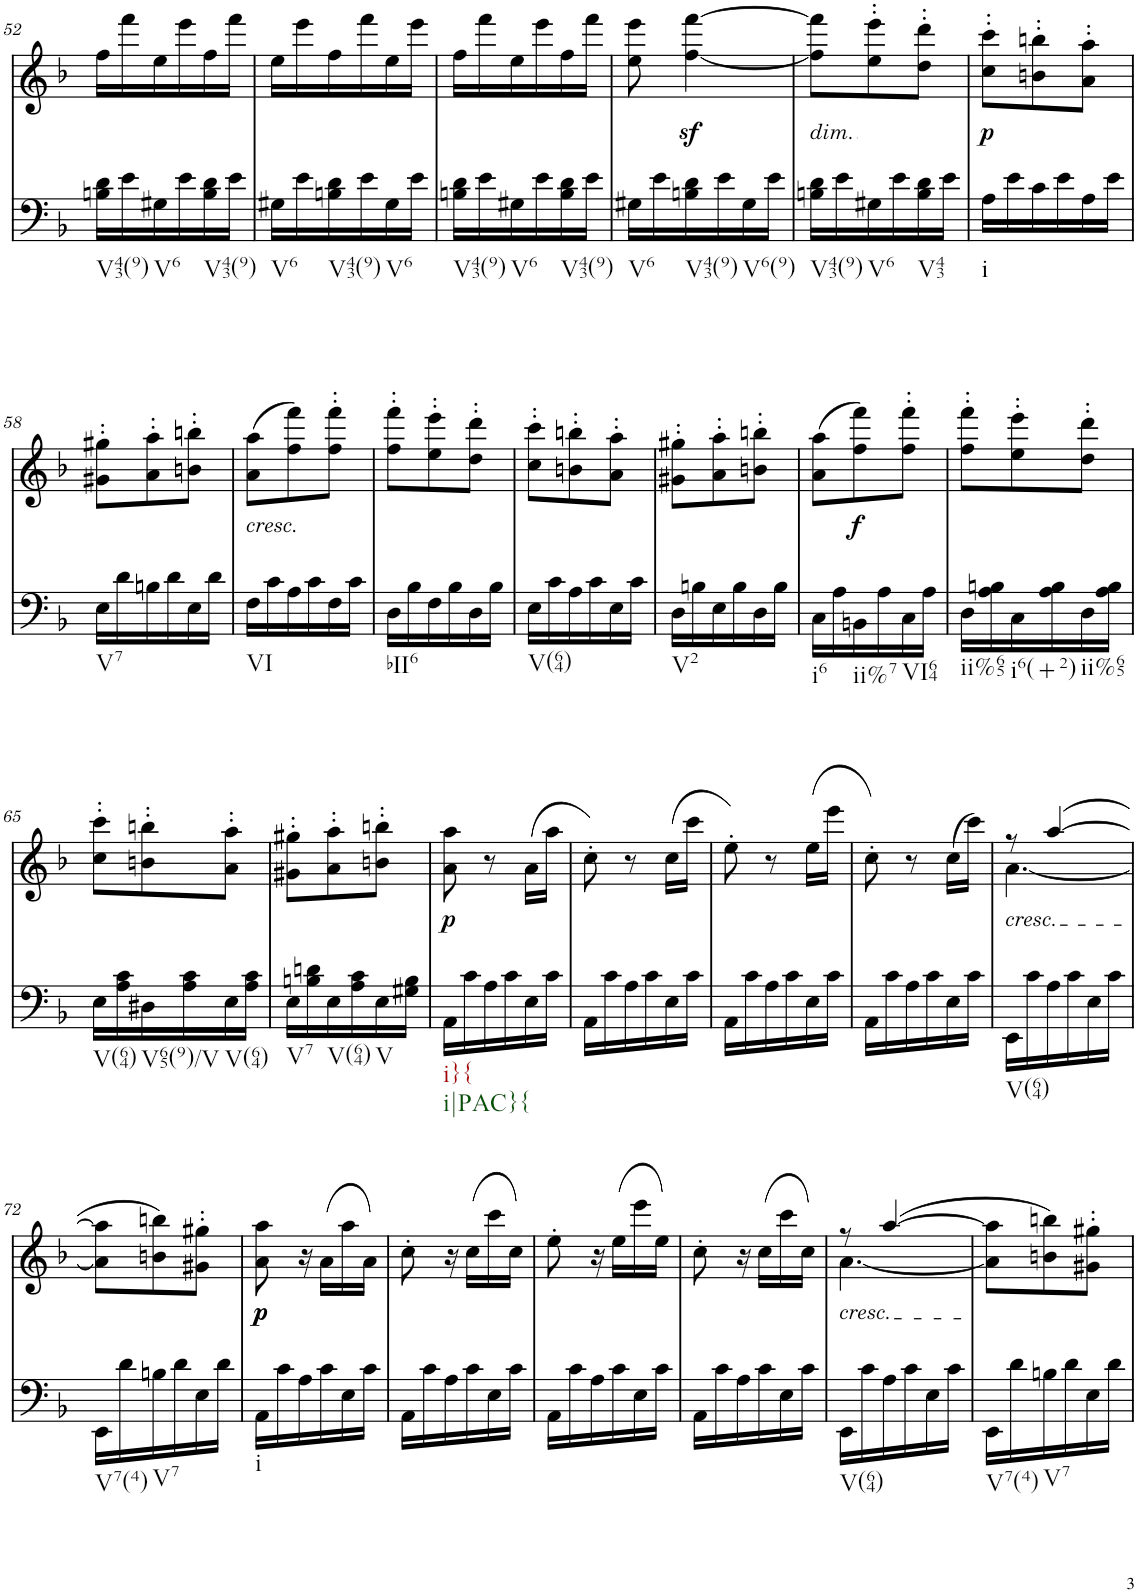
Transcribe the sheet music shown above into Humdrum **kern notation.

**kern	**kern	**text	**dynam
*part2	*part1	*part1	*part1
*staff2	*staff1	*staff1	*staff1
*I"Piano	*I"Piano	*	*
*I'Pno	*I'Pno	*	*
!!LO:PB:g=z
*clefF4	*clefG2	*	*
*k[b-]	*k[b-]	*	*
*d:	*d:	*	*
*M3/8	*M3/8	*	*
=52	=52	=52	=52
!LO:TX:b:t=V43(9)	!	!	!
16Bn\ 16d\LL	16ff\LL	.	.
16e\	16fff\	.	.
!LO:TX:b:t=V6	!	!	!
16G#X\	16ee\	.	.
16e\	16eee\	.	.
!LO:TX:b:t=V43(9)	!	!	!
16B\ 16d\	16ff\	.	.
16e\JJ	16fff\JJ	.	.
=53	=53	=53	=53
!LO:TX:b:t=V6	!	!	!
16G#X\LL	16ee\LL	.	.
16e\	16eee\	.	.
!LO:TX:b:t=V43(9)	!	!	!
16Bn\ 16d\	16ff\	.	.
16e\	16fff\	.	.
!LO:TX:b:t=V6	!	!	!
16G#\	16ee\	.	.
16e\JJ	16eee\JJ	.	.
=54	=54	=54	=54
!LO:TX:b:t=V43(9)	!	!	!
16Bn\ 16d\LL	16ff\LL	.	.
16e\	16fff\	.	.
!LO:TX:b:t=V6	!	!	!
16G#X\	16ee\	.	.
16e\	16eee\	.	.
!LO:TX:b:t=V43(9)	!	!	!
16B\ 16d\	16ff\	.	.
16e\JJ	16fff\JJ	.	.
=55	=55	=55	=55
!LO:TX:b:t=V6	!	!	!
16G#X\LL	8ee\ 8eee\	.	.
16e\	.	.	.
!LO:TX:b:t=V43(9)	!	!	!
16Bn\ 16d\	[4ff\z< [4fff\z<	.	.
16e\	.	.	.
!LO:TX:b:t=V6(9)	!	!	!
16G#\	.	.	.
16e\JJ	.	.	.
=56	=56	=56	=56
!	!LO:TX:b:i:t=dim.	!	!
!LO:TX:b:t=V43(9)	!	!	!
16Bn\ 16d\LL	8ff\] 8fff\]L	.	.
16e\	.	.	.
!LO:TX:b:t=V6	!	!	!
16G#X\	8ee\' 8eee\'	.	.
16e\	.	.	.
!LO:TX:b:t=V43	!	!	!
16B\ 16d\	8dd\' 8ddd\'J	.	.
16e\JJ	.	.	.
=57	=57	=57	=57
!LO:TX:b:t=i	!	!	!
!	!	!LO:LY:b	!LO:DY:b
16A\LL	8cc\' 8ccc\'L	p	p
16e\	.	.	.
16c\	8bn\' 8bbn\'	.	.
16e\	.	.	.
16A\	8a\' 8aa\'J	.	.
16e\JJ	.	.	.
!!LO:LB:g=z
=58	=58	=58	=58
!LO:TX:b:t=V7	!	!	!
16E\LL	8g#X\' 8gg#X\'L	.	.
16d\	.	.	.
16Bn\	8a\' 8aa\'	.	.
16d\	.	.	.
16E\	8bn\' 8bbn\'J	.	.
16d\JJ	.	.	.
=59	=59	=59	=59
!	!LO:TX:b:i:t=cresc.	!	!
!LO:TX:b:t=VI	!	!	!
16F\LL	(8a\ 8aa\L	.	.
16c\	.	.	.
16A\	8ff\ 8fff\)	.	.
16c\	.	.	.
16F\	8ff\' 8fff\'J	.	.
16c\JJ	.	.	.
=60	=60	=60	=60
!LO:TX:b:t=bII6	!	!	!
16D\LL	8ff\' 8fff\'L	.	.
16B-\	.	.	.
16F\	8ee\' 8eee\'	.	.
16B-\	.	.	.
16D\	8dd\' 8ddd\'J	.	.
16B-\JJ	.	.	.
=61	=61	=61	=61
!LO:TX:b:t=V(64)	!	!	!
16E\LL	8cc\' 8ccc\'L	.	.
16c\	.	.	.
16A\	8bn\' 8bbn\'	.	.
16c\	.	.	.
16E\	8a\' 8aa\'J	.	.
16c\JJ	.	.	.
=62	=62	=62	=62
!LO:TX:b:t=V2	!	!	!
16D\LL	8g#X\' 8gg#X\'L	.	.
16Bn\	.	.	.
16E\	8a\' 8aa\'	.	.
16B\	.	.	.
16D\	8bn\' 8bbn\'J	.	.
16B\JJ	.	.	.
=63	=63	=63	=63
!LO:TX:b:t=i6	!	!	!
16C\LL	(8a\ 8aa\L	.	.
16A\	.	.	.
!LO:TX:b:t=ii%7	!	!	!
!	!	!LO:LY:b	!LO:DY:b
16BBn\	8ff\ 8fff\)	f	f
16A\	.	.	.
!LO:TX:b:t=VI64	!	!	!
16C\	8ff\' 8fff\'J	.	.
16A\JJ	.	.	.
=64	=64	=64	=64
!LO:TX:b:t=ii%65	!	!	!
16D\LL	8ff\' 8fff\'L	.	.
16A\ 16Bn\	.	.	.
!LO:TX:b:t=i6(+2)	!	!	!
16C\	8ee\' 8eee\'	.	.
16A\ 16B\	.	.	.
!LO:TX:b:t=ii%65	!	!	!
16D\	8dd\' 8ddd\'J	.	.
16A\ 16B\JJ	.	.	.
!!LO:LB:g=z
=65	=65	=65	=65
!LO:TX:b:t=V(64)	!	!	!
16E\LL	8cc\' 8ccc\'L	.	.
16A\ 16c\	.	.	.
!LO:TX:b:t=V65(9)/V	!	!	!
16D#X\	8bn\' 8bbn\'	.	.
16A\ 16c\	.	.	.
!LO:TX:b:t=V(64)	!	!	!
16E\	8a\' 8aa\'J	.	.
16A\ 16c\JJ	.	.	.
=66	=66	=66	=66
!LO:TX:b:t=V7	!	!	!
16E\LL	8g#X\' 8gg#X\'L	.	.
16Bn\ 16dn\	.	.	.
!LO:TX:b:t=V(64)	!	!	!
16E\	8a\' 8aa\'	.	.
16A\ 16c\	.	.	.
!LO:TX:b:t=V	!	!	!
16E\	8bn\' 8bbn\'J	.	.
16G#X\ 16B\JJ	.	.	.
=67	=67	=67	=67
!LO:TX:b:t=i}{	!	!	!
!LO:TX:b:t=i|PAC}{	!	!	!
!	!	!LO:LY:b	!LO:DY:b
16AA\LL	8a\ 8aa\	p	p
16c\	.	.	.
16A\	8r	.	.
16c\	.	.	.
16E\	(16a\LL	.	.
16c\JJ	16aa\JJ	.	.
=68	=68	=68	=68
16AA\LL	8cc'\)	.	.
16c\	.	.	.
16A\	8r	.	.
16c\	.	.	.
16E\	(16cc\LL	.	.
16c\JJ	16ccc\JJ	.	.
=69	=69	=69	=69
16AA\LL	8ee'\)	.	.
16c\	.	.	.
16A\	8r	.	.
16c\	.	.	.
16E\	(16ee\LL	.	.
16c\JJ	16eee\JJ	.	.
=70	=70	=70	=70
16AA\LL	8cc'\)	.	.
16c\	.	.	.
16A\	8r	.	.
16c\	.	.	.
16E\	(16cc\LL	.	.
16c\JJ	16ccc\JJ)	.	.
=71	=71	=71	=71
*	*^	*	*
!	!LO:TX:b:i:t=cresc.	!	!	!
!LO:TX:b:t=V(64)	!	!	!	!
16EE\LL	8r	[4.a\	.	.
16c\	.	.	.	.
16A\	([4aa/	.	.	.
16c\	.	.	.	.
16E\	.	.	.	.
16c\JJ	.	.	.	.
*	*v	*v	*	*
!!LO:LB:g=z
=72	=72	=72	=72
!LO:TX:b:t=V7(4)	!	!	!
16EE\LL	8a\] 8aa\]L	.	.
16d\	.	.	.
!LO:TX:b:t=V7	!	!	!
16Bn\	8bn\ 8bbn\)	.	.
16d\	.	.	.
16E\	8g#X\' 8gg#X\'J	.	.
16d\JJ	.	.	.
=73	=73	=73	=73
!LO:TX:b:t=i	!	!	!
!	!	!	!LO:DY:b
!	!	!	!LO:DY:n=1:b
16AA\LL	8a\ 8aa\	.	p p
16c\	.	.	.
16A\	16r	.	.
!	!	!LO:LY:b	!
16c\	(16a\LL	p	.
16E\	16aa\	.	.
16c\JJ	16a\JJ)	.	.
=74	=74	=74	=74
16AA\LL	8cc'\	.	.
16c\	.	.	.
16A\	16r	.	.
16c\	(16cc\LL	.	.
16E\	16ccc\	.	.
16c\JJ	16cc\JJ)	.	.
=75	=75	=75	=75
16AA\LL	8ee'\	.	.
16c\	.	.	.
16A\	16r	.	.
16c\	(16ee\LL	.	.
16E\	16eee\	.	.
16c\JJ	16ee\JJ)	.	.
=76	=76	=76	=76
16AA\LL	8cc'\	.	.
16c\	.	.	.
16A\	16r	.	.
16c\	(16cc\LL	.	.
16E\	16ccc\	.	.
16c\JJ	16cc\JJ)	.	.
=77	=77	=77	=77
*	*^	*	*
!	!LO:TX:b:i:t=cresc.	!	!	!
!LO:TX:b:t=V(64)	!	!	!	!
16EE\LL	8r	[4.a\	.	.
16c\	.	.	.	.
16A\	([4aa/	.	.	.
16c\	.	.	.	.
16E\	.	.	.	.
16c\JJ	.	.	.	.
*	*v	*v	*	*
=78	=78	=78	=78
!LO:TX:b:t=V7(4)	!	!	!
16EE\LL	8a\] 8aa\]L	.	.
16d\	.	.	.
!LO:TX:b:t=V7	!	!	!
16Bn\	8bn\ 8bbn\)	.	.
16d\	.	.	.
16E\	8g#X\' 8gg#X\'J	.	.
16d\JJ	.	.	.
=	=	=	=
*-	*-	*-	*-
